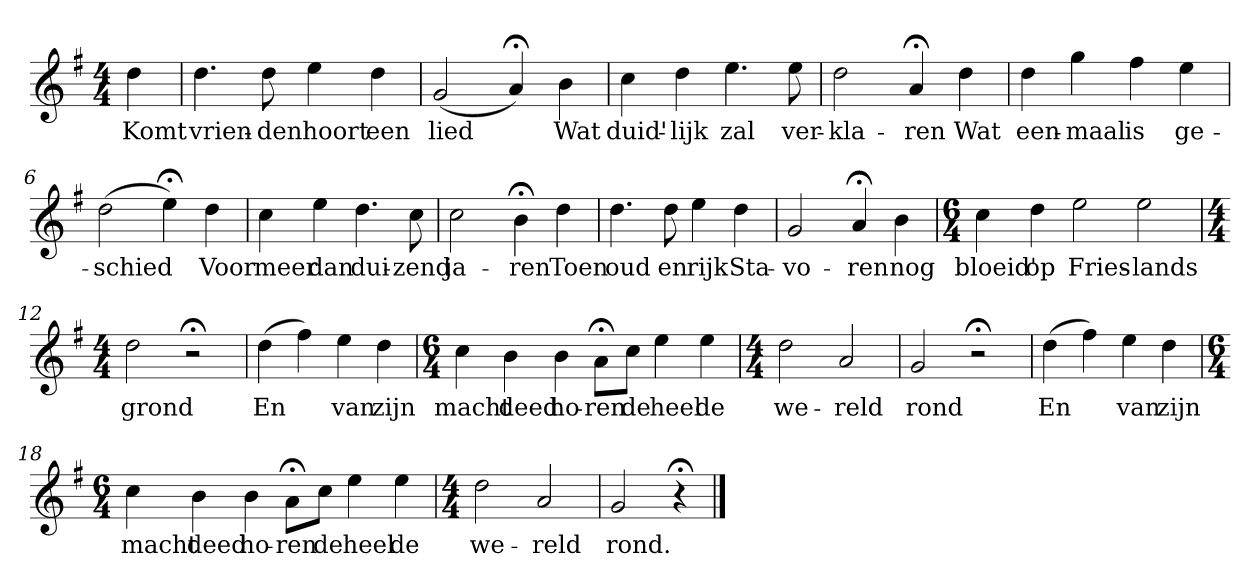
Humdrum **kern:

**kern	**text
*part1	*part1
*staff1	*staff1
*k[f#]	*
*G:	*
*M4/4	*
*MM120	*
=	=
4dd	Komt
=1	=1
4.dd	vrien-
8dd	-den
4ee	hoort
4dd	een
=2	=2
(2g	lied
4a;<)	.
4b	Wat
=3	=3
4cc	duid'-
4dd	-lijk
4.ee	zal
8ee	ver-
=4	=4
2dd	-kla-
4a;<	-ren
4dd	Wat
=5	=5
4dd	een-
4gg	-maal
4ff#	is
4ee	ge-
=6	=6
(2dd	-schied
4ee;<)	.
4dd	Voor
=7	=7
4cc	meer
4ee	dan
4.dd	dui-
8cc	-zend
=8	=8
2cc	ja-
4b;<	-ren
4dd	Toen
=9	=9
4.dd	oud
8dd	en
4ee	rijk
4dd	Sta-
=10	=10
2g	-vo-
4a;<	-ren
4b	nog
=11	=11
*M6/4	*
4cc	bloeid'
4dd	op
2ee	Fries-
2ee	-lands
=12	=12
*M4/4	*
2dd	grond
2r;<	.
=13	=13
(4dd	En
4ff#)	.
4ee	van
4dd	zijn
=14	=14
*M6/4	*
4cc	macht
4b	deed
4b	ho-
8a;<L	-ren
8ccJ	de
4ee	heel
4ee	de
=15	=15
*M4/4	*
2dd	we-
2a	-reld
=16	=16
2g	rond
2r;<	.
=17	=17
(4dd	En
4ff#)	.
4ee	van
4dd	zijn
=18	=18
*M6/4	*
4cc	macht
4b	deed
4b	ho-
8a;<L	-ren
8ccJ	de
4ee	heel
4ee	de
=19	=19
*M4/4	*
2dd	we-
2a	-reld
=20	=20
2g	rond.
4r;<	.
==	==
*-	*-
